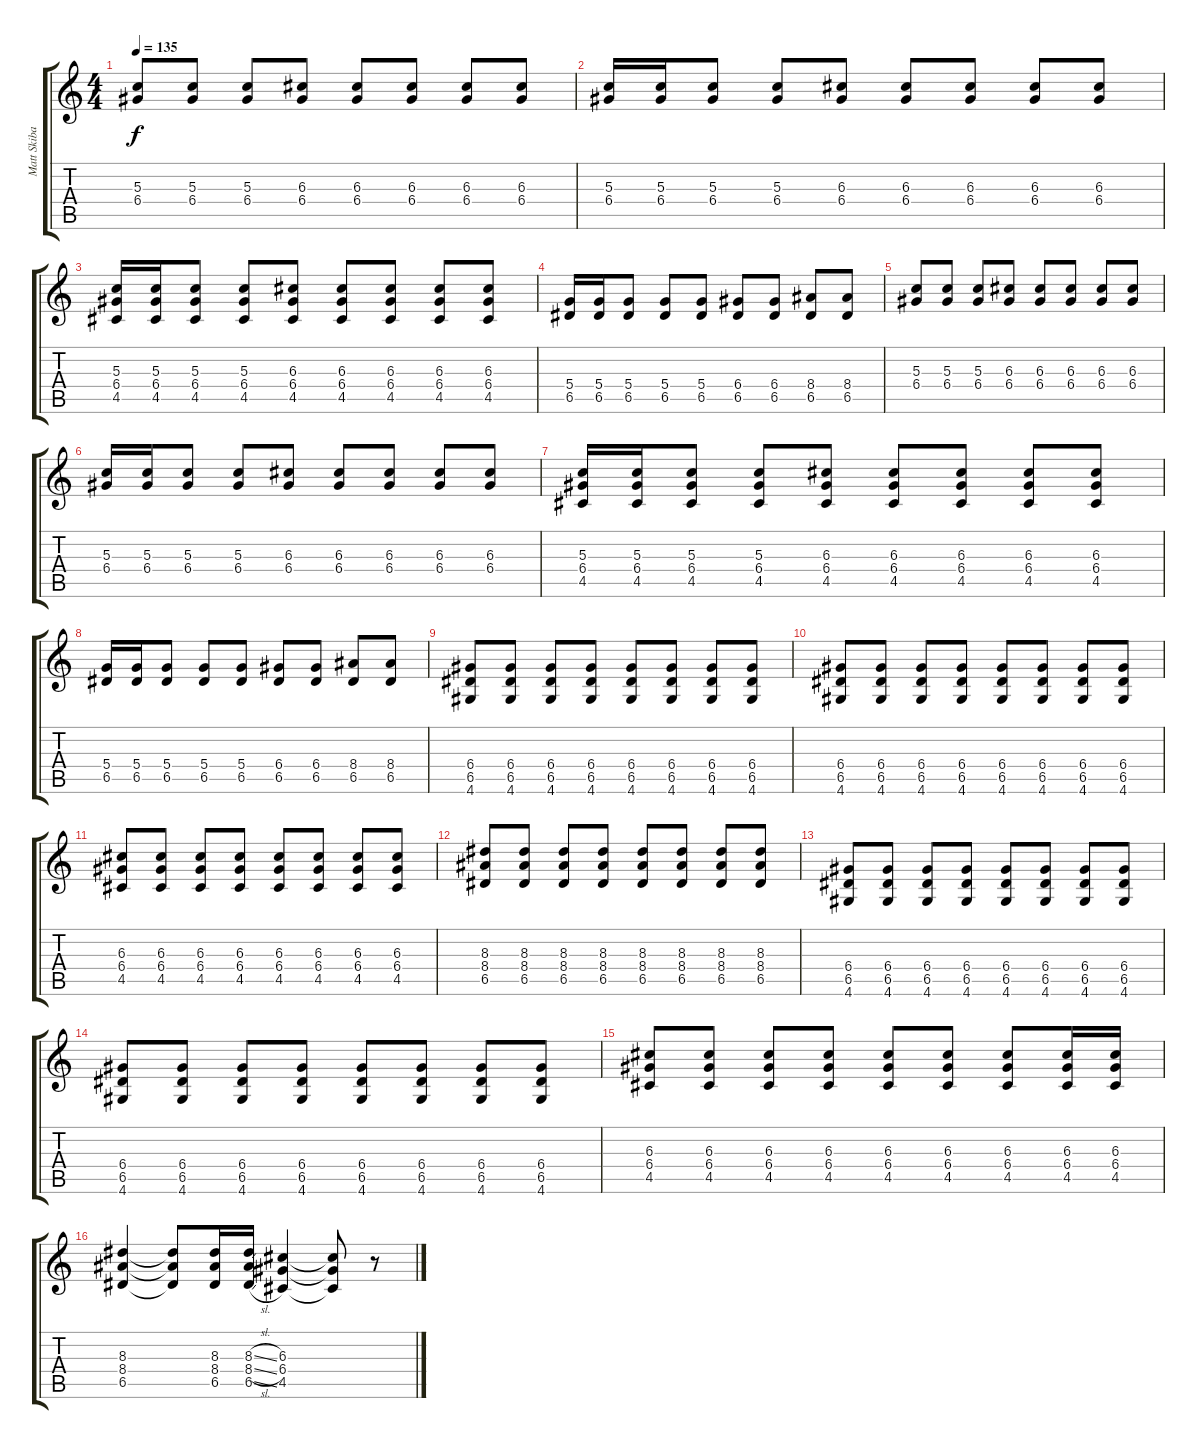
\track ("Matt Skiba" "Matt Skiba") {instrument acousticguitarsteel}
\staff {score tabs}
\tuning (E4 B3 G3 D3 A2 E2) {hide}
\ts (4 4)
\tempo 135
\clef g2
\ks c
(5.3 6.4).8{dy f} (5.3 6.4).8 (5.3 6.4).8 (6.3 6.4).8 (6.3 6.4).8 (6.3 6.4).8 (6.3 6.4).8 (6.3 6.4).8 |
(5.3 6.4).16 (5.3 6.4).16 (5.3 6.4).8 (5.3 6.4).8 (6.3 6.4).8 (6.3 6.4).8 (6.3 6.4).8 (6.3 6.4).8 (6.3 6.4).8 |
(5.3 6.4 4.5).16 (5.3 6.4 4.5).16 (5.3 6.4 4.5).8 (5.3 6.4 4.5).8 (6.3 6.4 4.5).8 (6.3 6.4 4.5).8 (6.3 6.4 4.5).8 (6.3 6.4 4.5).8 (6.3 6.4 4.5).8 |
(5.4 6.5).16 (5.4 6.5).16 (5.4 6.5).8 (5.4 6.5).8 (5.4 6.5).8 (6.4 6.5).8 (6.4 6.5).8 (8.4 6.5).8 (8.4 6.5).8 |
(5.3 6.4).8 (5.3 6.4).8 (5.3 6.4).8 (6.3 6.4).8 (6.3 6.4).8 (6.3 6.4).8 (6.3 6.4).8 (6.3 6.4).8 |
(5.3 6.4).16 (5.3 6.4).16 (5.3 6.4).8 (5.3 6.4).8 (6.3 6.4).8 (6.3 6.4).8 (6.3 6.4).8 (6.3 6.4).8 (6.3 6.4).8 |
(5.3 6.4 4.5).16 (5.3 6.4 4.5).16 (5.3 6.4 4.5).8 (5.3 6.4 4.5).8 (6.3 6.4 4.5).8 (6.3 6.4 4.5).8 (6.3 6.4 4.5).8 (6.3 6.4 4.5).8 (6.3 6.4 4.5).8 |
(5.4 6.5).16 (5.4 6.5).16 (5.4 6.5).8 (5.4 6.5).8 (5.4 6.5).8 (6.4 6.5).8 (6.4 6.5).8 (8.4 6.5).8 (8.4 6.5).8 |
(6.4 6.5 4.6).8 (6.4 6.5 4.6).8 (6.4 6.5 4.6).8 (6.4 6.5 4.6).8 (6.4 6.5 4.6).8 (6.4 6.5 4.6).8 (6.4 6.5 4.6).8 (6.4 6.5 4.6).8 |
(6.4 6.5 4.6).8 (6.4 6.5 4.6).8 (6.4 6.5 4.6).8 (6.4 6.5 4.6).8 (6.4 6.5 4.6).8 (6.4 6.5 4.6).8 (6.4 6.5 4.6).8 (6.4 6.5 4.6).8 |
(6.3 6.4 4.5).8 (6.3 6.4 4.5).8 (6.3 6.4 4.5).8 (6.3 6.4 4.5).8 (6.3 6.4 4.5).8 (6.3 6.4 4.5).8 (6.3 6.4 4.5).8 (6.3 6.4 4.5).8 |
(8.3 8.4 6.5).8 (8.3 8.4 6.5).8 (8.3 8.4 6.5).8 (8.3 8.4 6.5).8 (8.3 8.4 6.5).8 (8.3 8.4 6.5).8 (8.3 8.4 6.5).8 (8.3 8.4 6.5).8 |
(6.4 6.5 4.6).8 (6.4 6.5 4.6).8 (6.4 6.5 4.6).8 (6.4 6.5 4.6).8 (6.4 6.5 4.6).8 (6.4 6.5 4.6).8 (6.4 6.5 4.6).8 (6.4 6.5 4.6).8 |
(6.4 6.5 4.6).8 (6.4 6.5 4.6).8 (6.4 6.5 4.6).8 (6.4 6.5 4.6).8 (6.4 6.5 4.6).8 (6.4 6.5 4.6).8 (6.4 6.5 4.6).8 (6.4 6.5 4.6).8 |
(6.3 6.4 4.5).8 (6.3 6.4 4.5).8 (6.3 6.4 4.5).8 (6.3 6.4 4.5).8 (6.3 6.4 4.5).8 (6.3 6.4 4.5).8 (6.3 6.4 4.5).8 (6.3 6.4 4.5).16 (6.3 6.4 4.5).16 |
(8.3 8.4 6.5).4 (8.3{t} 8.4{t} 6.5{t}).8 (8.3 8.4 6.5).16 (8.3{sl} 8.4{sl} 6.5{sl}).16 (6.3 6.4 4.5).4 (6.3{t} 6.4{t} 4.5{t}).8 r.8
